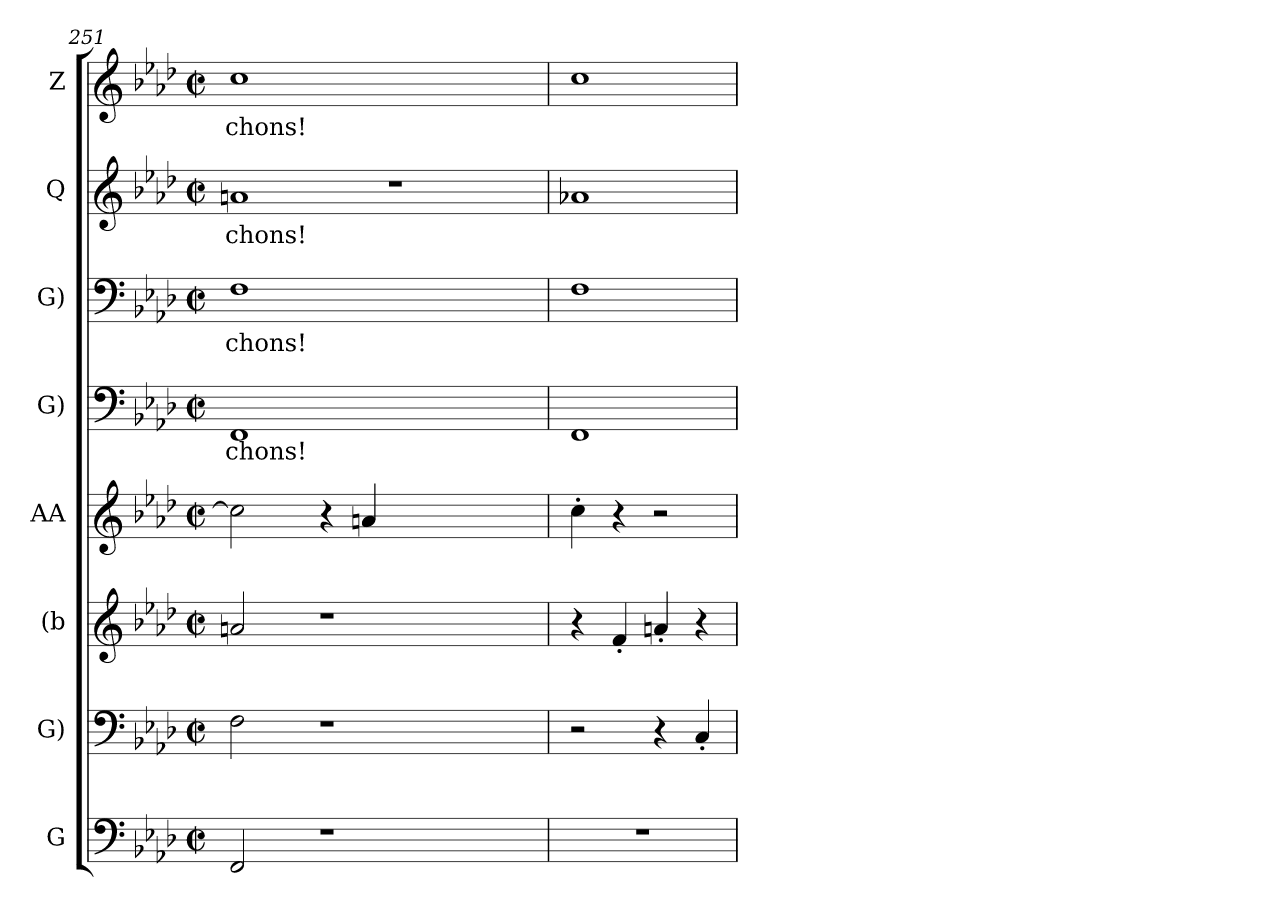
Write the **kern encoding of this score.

**kern	**kern	**kern	**kern	**kern	**text	**kern	**text	**kern	**text	**kern	**text
*part8	*part7	*part6	*part5	*part4	*part4	*part3	*part3	*part2	*part2	*part1	*part1
*staff8	*staff7	*staff6	*staff5	*staff4	*staff4	*staff3	*staff3	*staff2	*staff2	*staff1	*staff1
*I"G	*I"G)	*I"(b	*I"AA	*I"G)	*	*I"G)	*	*I"Q	*	*I"Z	*
*clefF4	*clefF4	*clefG2	*clefG2	*clefF4	*	*clefF4	*	*clefG2	*	*clefG2	*
*k[b-e-a-d-]	*k[b-e-a-d-]	*k[b-e-a-d-]	*k[b-e-a-d-]	*k[b-e-a-d-]	*	*k[b-e-a-d-]	*	*k[b-e-a-d-]	*	*k[b-e-a-d-]	*
*M2/2	*M2/2	*M2/2	*M2/2	*M2/2	*	*M2/2	*	*M2/2	*	*M2/2	*
*met(c|)	*met(c|)	*met(c|)	*met(c|)	*met(c|)	*	*met(c|)	*	*met(c|)	*	*met(c|)	*
=251	=251	=251	=251	=251	=251	=251	=251	=251	=251	=251	=251
2FFi/	2Fi\	2ani/	2cci\]	1FFi/	chons!	1Fi/	chons!	1ani/	chons!	1cci/	chons!
8ryy	8ryy	8ryy	8ryy	.	.	.	.	.	.	.	.
1r	1r	1r	4r	.	.	.	.	.	.	.	.
.	.	.	4aj/	.	.	.	.	.	.	.	.
.	.	.	.	1ryy	.	1ryy	.	1r	.	1ryy	.
.	.	.	8ryy	.	.	.	.	.	.	.	.
.	.	.	2.ryy	.	.	.	.	.	.	.	.
4.ryy	4.ryy	4.ryy	.	.	.	.	.	.	.	.	.
=252	=252	=252	=252	=252	=252	=252	=252	=252	=252	=252	=252
1r	2r	4r	4cc'>i\	1FFi/	.	1Fi/	.	1a-Xi/	.	1cci/	.
.	.	4f'<i/	4r	.	.	.	.	.	.	.	.
.	4r	4an'<i/	2r	.	.	.	.	.	.	.	.
.	4C'<i/	4r	.	.	.	.	.	.	.	.	.
=	=	=	=	=	=	=	=	=	=	=	=
*-	*-	*-	*-	*-	*-	*-	*-	*-	*-	*-	*-
